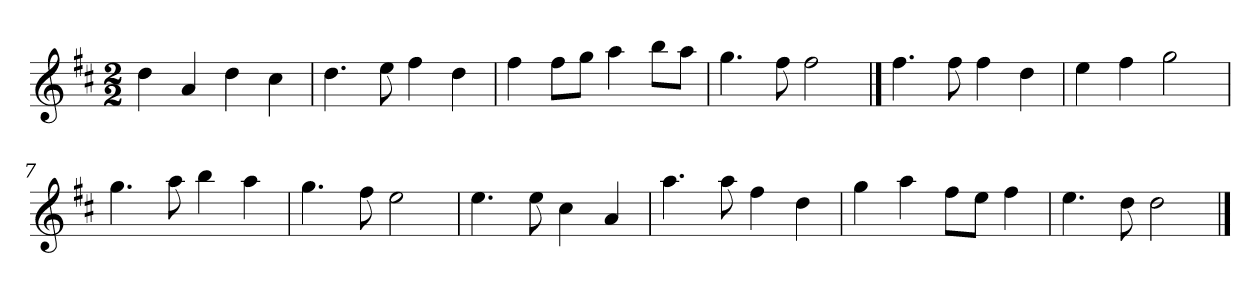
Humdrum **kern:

**kern
*part1
*staff1
*clefG2
*k[f#c#]
*D:
*M2/2
*MM120
=1
4dd
4a
4dd
4cc#
=2
4.dd
8ee
4ff#
4dd
=3
4ff#
8ff#\L
8gg\J
4aa
8bb\L
8aa\J
=4
4.gg
8ff#
2ff#
==5
4.ff#
8ff#
4ff#
4dd
=6
4ee
4ff#
2gg
=7
4.gg
8aa
4bb
4aa
=8
4.gg
8ff#
2ee
=9
4.ee
8ee
4cc#
4a
=10
4.aa
8aa
4ff#
4dd
=11
4gg
4aa
8ff#\L
8ee\J
4ff#
=12
4.ee
8dd
2dd
==
*-
